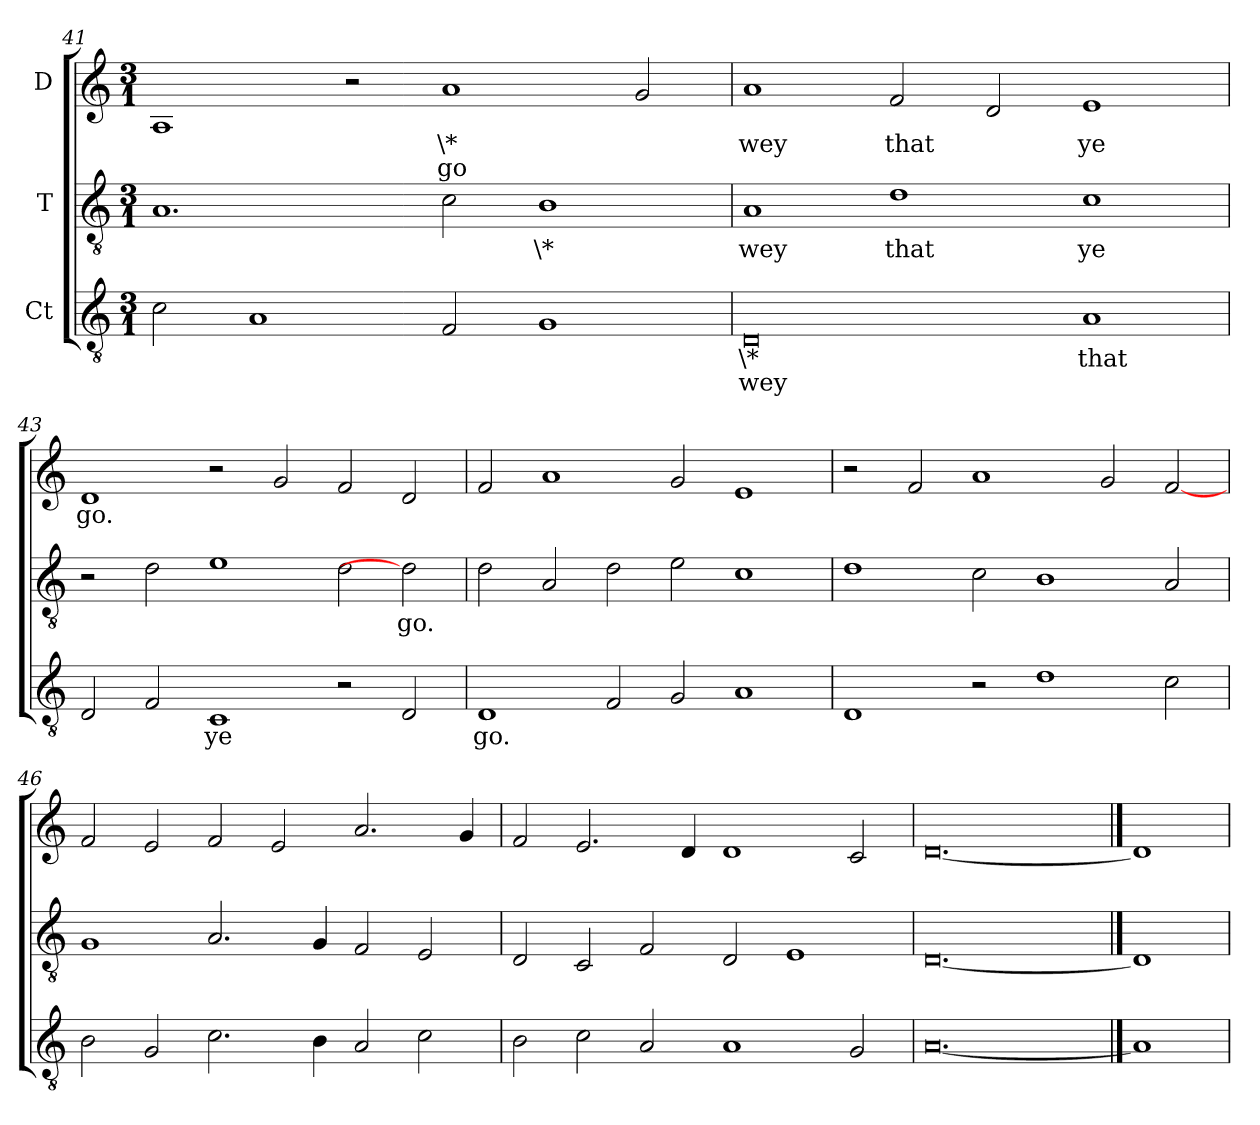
**kern	**text	**text	**kern	**text	**kern	**text	**text
*part3	*part3	*part3	*part2	*part2	*part1	*part1	*part1
*staff3	*staff3	*staff3	*staff2	*staff2	*staff1	*staff1	*staff1
*I"Ct	*	*	*I"T	*	*I"D	*	*
*clefGv2	*	*	*clefGv2	*	*clefG2	*	*
*ITrd7c12	*	*	*ITrd7c12	*	*	*	*
*k[]	*	*	*k[]	*	*k[]	*	*
*C:	*	*	*C:	*	*C:	*	*
*M3/1	*	*	*M3/1	*	*M3/1	*	*
=41	=41	=41	=41	=41	=41	=41	=41
2Ci\	.	.	1.AAi/	.	1Ai/	.	.
1AAi/	.	.	.	.	.	.	.
.	.	.	.	.	2r	.	.
!	!	!	!	!	!	!LO:LY:color=#000000	!LO:LY:b:color=#000000
2FFi/	.	.	2Ci\	.	1ai/	\*	go
!	!	!	!	!LO:LY:color=#000000	!	!	!
1GGi/	.	.	1BBi/	\*	.	.	.
.	.	.	.	.	2gi/	.	.
!!LO:LB:g=z
=42	=42	=42	=42	=42	=42	=42	=42
!	!LO:LY:color=#000000	!LO:LY:b:color=#000000	!	!	!	!	!
!	!	!	!	!LO:LY:b:color=#000000	!	!	!
!	!	!	!	!	!	!LO:LY:b:color=#000000	!
0DDi/	\*	wey	1AAi/	wey	1ai/	wey	.
!	!	!	!	!LO:LY:b:color=#000000	!	!	!
!	!	!	!	!	!	!LO:LY:b:color=#000000	!
.	.	.	1Di\	that	2fi/	that	.
.	.	.	.	.	2di/	.	.
!	!LO:LY:b:color=#000000	!	!	!	!	!	!
!	!	!	!	!LO:LY:b:color=#000000	!	!	!
!	!	!	!	!	!	!LO:LY:b:color=#000000	!
1AAi/	that	.	1Ci\	ye	1ei/	ye	.
=43	=43	=43	=43	=43	=43	=43	=43
!	!	!	!	!	!	!LO:LY:b:color=#000000	!
2DDi/	.	.	2r	.	1di/	go.	.
2FFi/	.	.	2Di\	.	.	.	.
!	!LO:LY:b:color=#000000	!	!	!	!	!	!
1CCi/	ye	.	1Ei\	.	2r	.	.
.	.	.	.	.	2gi/	.	.
2r	.	.	2Di\	.	2fi/	.	.
!	!	!	!	!LO:LY:b:color=#000000	!	!	!
2DDi/	.	.	2Di\]	go.	2di/	.	.
=44	=44	=44	=44	=44	=44	=44	=44
!	!LO:LY:b:color=#000000	!	!	!	!	!	!
1DDi/	go.	.	2Di\	.	2fi/	.	.
.	.	.	2AAi/	.	1ai/	.	.
2FFi/	.	.	2Di\	.	.	.	.
2GGi/	.	.	2Ei\	.	2gi/	.	.
1AAi/	.	.	1Ci\	.	1ei/	.	.
!!LO:LB:g=z
=45	=45	=45	=45	=45	=45	=45	=45
1DDi/	.	.	1Di\	.	2r	.	.
.	.	.	.	.	2fi/	.	.
2r	.	.	2Ci\	.	1ai/	.	.
1Di\	.	.	1BBi/	.	.	.	.
.	.	.	.	.	2gi/	.	.
2Ci\	.	.	2AAi/	.	[2fi/	.	.
=46	=46	=46	=46	=46	=46	=46	=46
2BBi\	.	.	1GGi/	.	2fi/	.	.
2GGi/	.	.	.	.	2ei/	.	.
2.Ci\	.	.	2.AAi/	.	2fi/	.	.
.	.	.	.	.	2ei/	.	.
4BBi\	.	.	4GGi/	.	.	.	.
2AAi/	.	.	2FFi/	.	2.ai/	.	.
2Ci\	.	.	2EEi/	.	.	.	.
.	.	.	.	.	4gi/	.	.
=47	=47	=47	=47	=47	=47	=47	=47
2BBi\	.	.	2DDi/	.	2fi/	.	.
2Ci\	.	.	2CCi/	.	2.ei/	.	.
2AAi/	.	.	2FFi/	.	.	.	.
.	.	.	.	.	4di/	.	.
1AAi/	.	.	2DDi/	.	1di/	.	.
.	.	.	1EEi/	.	.	.	.
2GGi/	.	.	.	.	2ci/	.	.
=48	=48	=48	=48	=48	=48	=48	=48
[0.AAi/	.	.	[0.DDi/	.	[0.di/	.	.
==49	==49	==49	==49	==49	==49	==49	==49
1AAi/]	.	.	1DDi/]	.	1di/]	.	.
=	=	=	=	=	=	=	=
*-	*-	*-	*-	*-	*-	*-	*-
